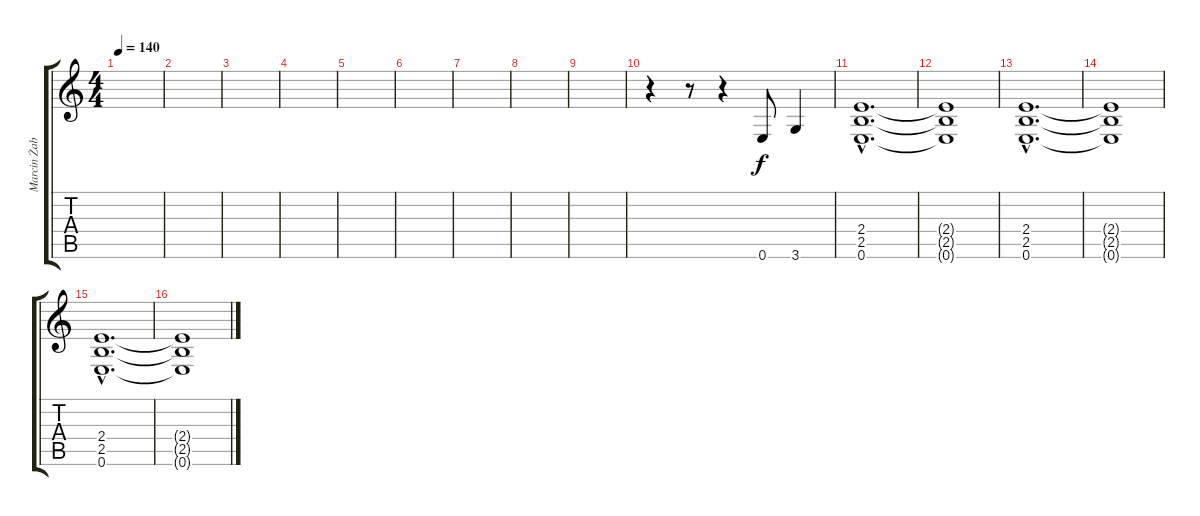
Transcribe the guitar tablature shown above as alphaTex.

\track ("Marcin Żabiełowicz (Rytmiczna)" "Marcin Żab") {instrument overdrivenguitar}
\staff {score tabs}
\tuning (E4 B3 G3 D3 A2 E2) {hide}
\ts (4 4)
\tempo 140
\clef g2
\ks c
|
|
|
|
|
|
|
|
|
r.4{instrument overdrivenguitar} r.8 r.4 0.6.8 3.6.4 |
(2.4{hac} 2.5{hac} 0.6{hac}).1{d} |
(2.4{t} 2.5{t} 0.6{t}).1 |
(2.4{hac} 2.5{hac} 0.6{hac}).1{d} |
(2.4{t} 2.5{t} 0.6{t}).1 |
(2.4{hac} 2.5{hac} 0.6{hac}).1{d} |
(2.4{t} 2.5{t} 0.6{t}).1
